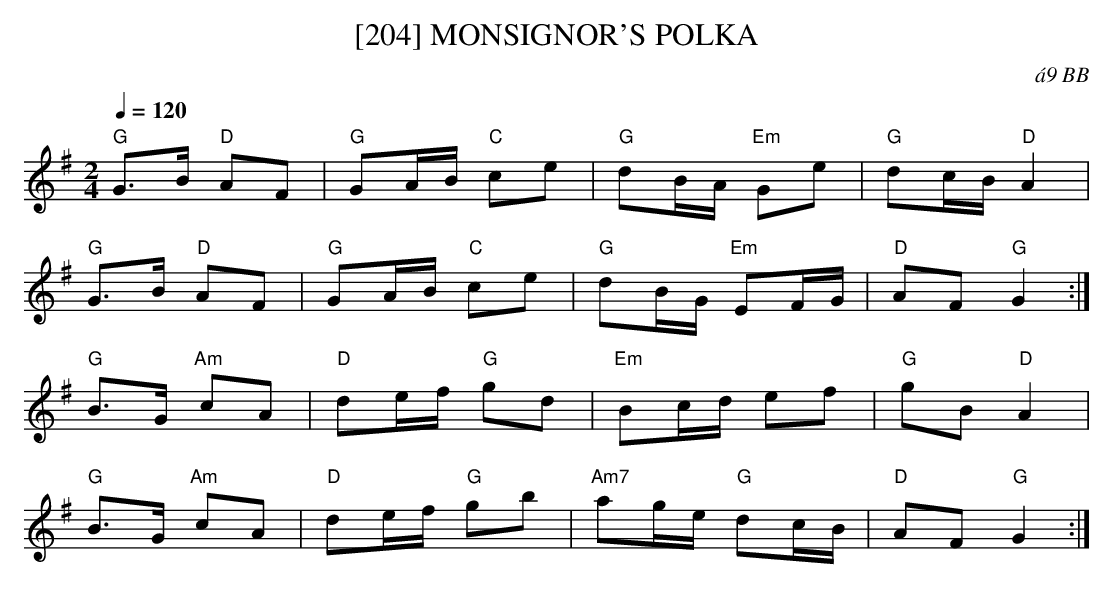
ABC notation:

X:1
T:[204] MONSIGNOR'S POLKA
C:\'a9 BB
L:1/8
M:2/4
Q:1/4=120
K:G
"G"G>B "D"AF|"G"GA/B/ "C"ce|"G"dB/A/ "Em"Ge| "G"dc/B/ "D"A2|
"G"G>B "D"AF|"G"GA/B/ "C"ce|"G"dB/G/ "Em"EF/G/|"D"AF "G"G2 :|
"G"B>G "Am"cA|"D"de/f/ "G"gd|"Em"Bc/d/ ef|"G"gB "D"A2|
"G"B>G "Am"cA|"D"de/f/ "G"gb|"Am7"ag/e/ "G"dc/B/|"D"AF "G"G2 :|
